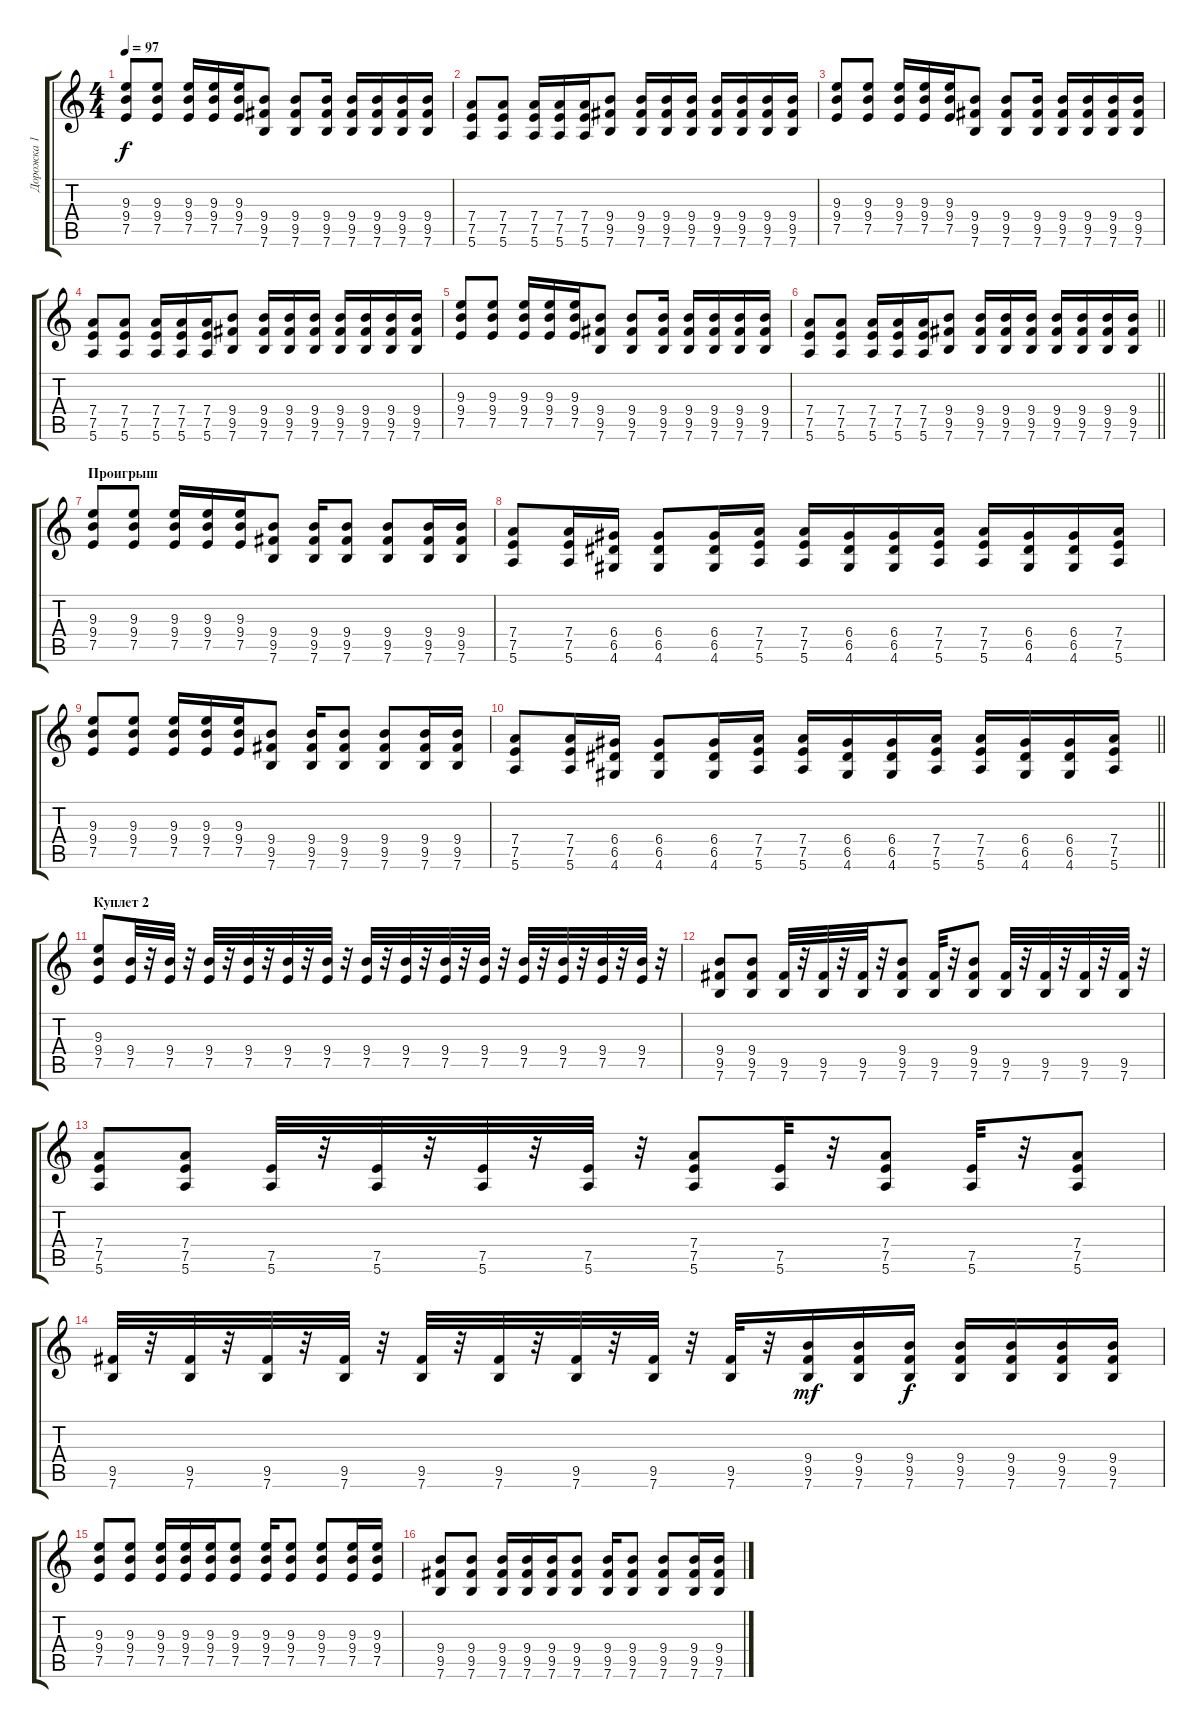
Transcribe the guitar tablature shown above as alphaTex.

\track ("Дорожка 1" "Дорожка 1") {instrument distortionguitar}
\staff {score tabs}
\tuning (E4 B3 G3 D3 A2 E2) {hide}
\ts (4 4)
\tempo 97
\clef g2
\ks c
(9.3 9.4 7.5).8{dy f} (9.3 9.4 7.5).8 (9.3 9.4 7.5).16 (9.3 9.4 7.5).16 (9.3 9.4 7.5).16 (9.4 9.5 7.6).8 (9.4 9.5 7.6).8 (9.4 9.5 7.6).16 (9.4 9.5 7.6).16 (9.4 9.5 7.6).16 (9.4 9.5 7.6).16 (9.4 9.5 7.6).16 |
(7.4 7.5 5.6).8 (7.4 7.5 5.6).8 (7.4 7.5 5.6).16 (7.4 7.5 5.6).16 (7.4 7.5 5.6).16 (9.4 9.5 7.6).8 (9.4 9.5 7.6).16 (9.4 9.5 7.6).16 (9.4 9.5 7.6).16 (9.4 9.5 7.6).16 (9.4 9.5 7.6).16 (9.4 9.5 7.6).16 (9.4 9.5 7.6).16 |
(9.3 9.4 7.5).8 (9.3 9.4 7.5).8 (9.3 9.4 7.5).16 (9.3 9.4 7.5).16 (9.3 9.4 7.5).16 (9.4 9.5 7.6).8 (9.4 9.5 7.6).8 (9.4 9.5 7.6).16 (9.4 9.5 7.6).16 (9.4 9.5 7.6).16 (9.4 9.5 7.6).16 (9.4 9.5 7.6).16 |
(7.4 7.5 5.6).8 (7.4 7.5 5.6).8 (7.4 7.5 5.6).16 (7.4 7.5 5.6).16 (7.4 7.5 5.6).16 (9.4 9.5 7.6).8 (9.4 9.5 7.6).16 (9.4 9.5 7.6).16 (9.4 9.5 7.6).16 (9.4 9.5 7.6).16 (9.4 9.5 7.6).16 (9.4 9.5 7.6).16 (9.4 9.5 7.6).16 |
(9.3 9.4 7.5).8 (9.3 9.4 7.5).8 (9.3 9.4 7.5).16 (9.3 9.4 7.5).16 (9.3 9.4 7.5).16 (9.4 9.5 7.6).8 (9.4 9.5 7.6).8 (9.4 9.5 7.6).16 (9.4 9.5 7.6).16 (9.4 9.5 7.6).16 (9.4 9.5 7.6).16 (9.4 9.5 7.6).16 |
\barLineRight lightlight
(7.4 7.5 5.6).8 (7.4 7.5 5.6).8 (7.4 7.5 5.6).16 (7.4 7.5 5.6).16 (7.4 7.5 5.6).16 (9.4 9.5 7.6).8 (9.4 9.5 7.6).16 (9.4 9.5 7.6).16 (9.4 9.5 7.6).16 (9.4 9.5 7.6).16 (9.4 9.5 7.6).16 (9.4 9.5 7.6).16 (9.4 9.5 7.6).16 |
\section ("" "Проигрыш")
(9.3 9.4 7.5).8 (9.3 9.4 7.5).8 (9.3 9.4 7.5).16 (9.3 9.4 7.5).16 (9.3 9.4 7.5).16 (9.4 9.5 7.6).8 (9.4 9.5 7.6).16 (9.4 9.5 7.6).8 (9.4 9.5 7.6).8 (9.4 9.5 7.6).16 (9.4 9.5 7.6).16 |
(7.4 7.5 5.6).8 (7.4 7.5 5.6).16 (6.4 6.5 4.6).16 (6.4 6.5 4.6).8 (6.4 6.5 4.6).16 (7.4 7.5 5.6).16 (7.4 7.5 5.6).16 (6.4 6.5 4.6).16 (6.4 6.5 4.6).16 (7.4 7.5 5.6).16 (7.4 7.5 5.6).16 (6.4 6.5 4.6).16 (6.4 6.5 4.6).16 (7.4 7.5 5.6).16 |
(9.3 9.4 7.5).8 (9.3 9.4 7.5).8 (9.3 9.4 7.5).16 (9.3 9.4 7.5).16 (9.3 9.4 7.5).16 (9.4 9.5 7.6).8 (9.4 9.5 7.6).16 (9.4 9.5 7.6).8 (9.4 9.5 7.6).8 (9.4 9.5 7.6).16 (9.4 9.5 7.6).16 |
\barLineRight lightlight
(7.4 7.5 5.6).8 (7.4 7.5 5.6).16 (6.4 6.5 4.6).16 (6.4 6.5 4.6).8 (6.4 6.5 4.6).16 (7.4 7.5 5.6).16 (7.4 7.5 5.6).16 (6.4 6.5 4.6).16 (6.4 6.5 4.6).16 (7.4 7.5 5.6).16 (7.4 7.5 5.6).16 (6.4 6.5 4.6).16 (6.4 6.5 4.6).16 (7.4 7.5 5.6).16 |
\section ("" "Куплет 2")
(9.3 9.4 7.5).8 (9.4 7.5).32 r.32 (9.4 7.5).32 r.32 (9.4 7.5).32 r.32 (9.4 7.5).32 r.32 (9.4 7.5).32 r.32 (9.4 7.5).32 r.32 (9.4 7.5).32 r.32 (9.4 7.5).32 r.32 (9.4 7.5).32 r.32 (9.4 7.5).32 r.32 (9.4 7.5).32 r.32 (9.4 7.5).32 r.32 (9.4 7.5).32 r.32 (9.4 7.5).32 r.32 |
(9.4 9.5 7.6).8 (9.4 9.5 7.6).8 (9.5 7.6).32 r.32 (9.5 7.6).32 r.32 (9.5 7.6).32 r.32 (9.4 9.5 7.6).8 (9.5 7.6).32 r.32 (9.4 9.5 7.6).8 (9.5 7.6).32 r.32 (9.5 7.6).32 r.32 (9.5 7.6).32 r.32 (9.5 7.6).32 r.32 |
(7.4 7.5 5.6).8 (7.4 7.5 5.6).8 (7.5 5.6).32 r.32 (7.5 5.6).32 r.32 (7.5 5.6).32 r.32 (7.5 5.6).32 r.32 (7.4 7.5 5.6).8 (7.5 5.6).32 r.32 (7.4 7.5 5.6).8 (7.5 5.6).32 r.32 (7.4 7.5 5.6).8 |
(9.5 7.6).32 r.32 (9.5 7.6).32 r.32 (9.5 7.6).32 r.32 (9.5 7.6).32 r.32 (9.5 7.6).32 r.32 (9.5 7.6).32 r.32 (9.5 7.6).32 r.32 (9.5 7.6).32 r.32 (9.5 7.6).32 r.32 (9.4 9.5 7.6).16{dy mf} (9.4 9.5 7.6).16 (9.4 9.5 7.6).16{dy f} (9.4 9.5 7.6).16 (9.4 9.5 7.6).16 (9.4 9.5 7.6).16 (9.4 9.5 7.6).16 |
(9.3 9.4 7.5).8 (9.3 9.4 7.5).8 (9.3 9.4 7.5).16 (9.3 9.4 7.5).16 (9.3 9.4 7.5).16 (9.3 9.4 7.5).8 (9.3 9.4 7.5).16 (9.3 9.4 7.5).8 (9.3 9.4 7.5).8 (9.3 9.4 7.5).16 (9.3 9.4 7.5).16 |
(9.4 9.5 7.6).8 (9.4 9.5 7.6).8 (9.4 9.5 7.6).16 (9.4 9.5 7.6).16 (9.4 9.5 7.6).16 (9.4 9.5 7.6).8 (9.4 9.5 7.6).16 (9.4 9.5 7.6).8 (9.4 9.5 7.6).8 (9.4 9.5 7.6).16 (9.4 9.5 7.6).16
